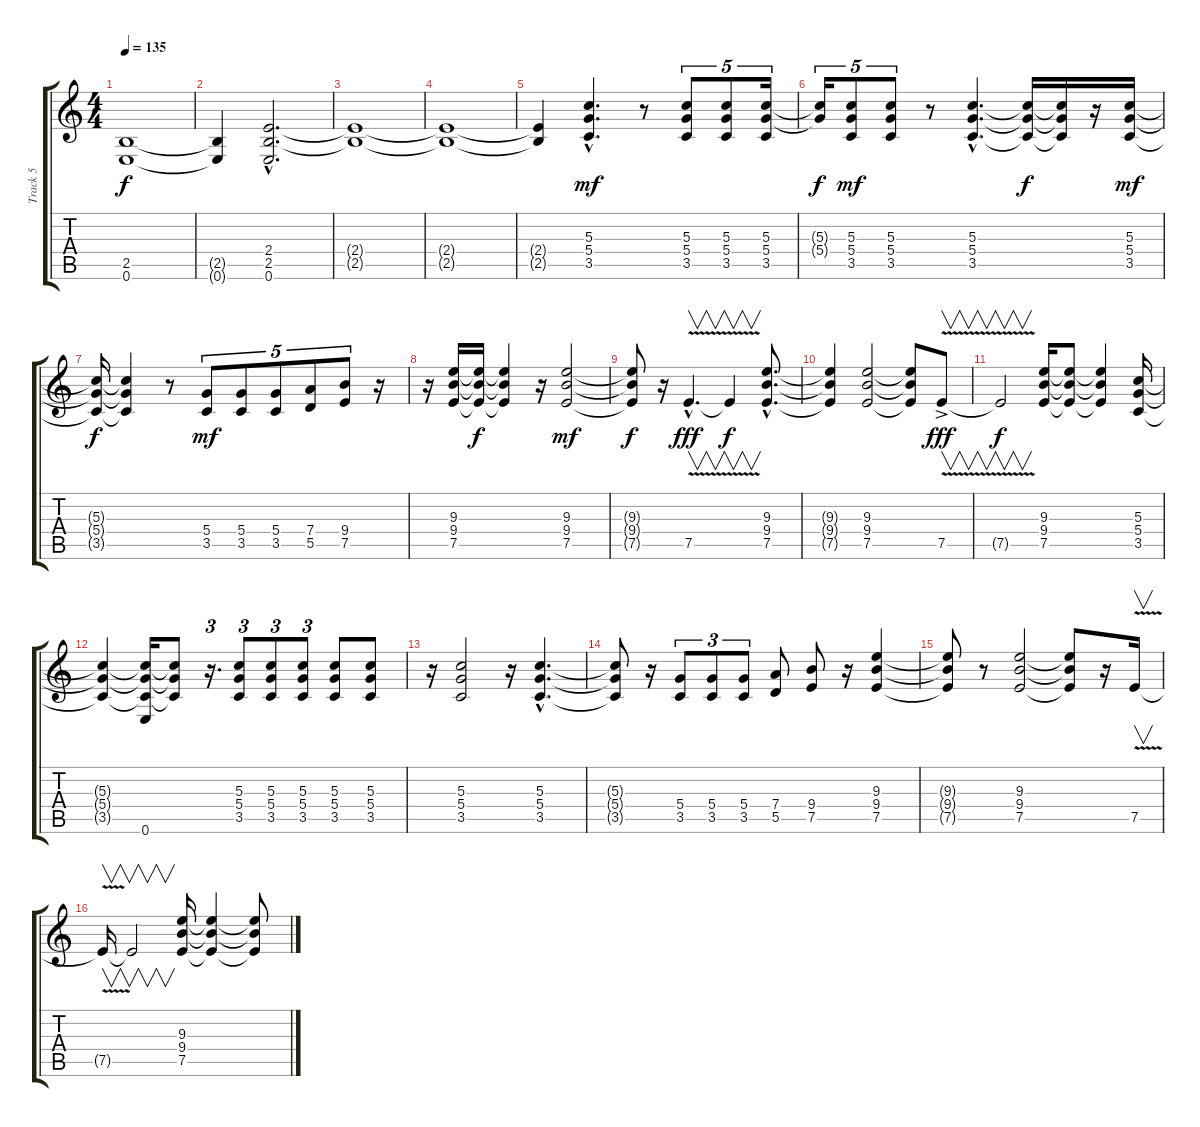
\track ("Track 5" "Track 5") {instrument overdrivenguitar}
\staff {score tabs}
\tuning (E4 B3 G3 D3 A2 E2) {hide}
\ts (4 4)
\tempo 135
\clef g2
\ks c
(2.5{t} 0.6{t}).1{dy f} |
(2.5{t} 0.6{t}).4 (2.4{hac} 2.5{hac} 0.6{hac}).2{d} |
(2.4{t} 2.5{t}).1 |
(2.4{t} 2.5{t}).1 |
(2.4{t} 2.5{t}).4 (5.3{hac} 5.4{hac} 3.5{hac}).4{d dy mf} r.8 (5.3 5.4 3.5).8{tu (5 4)} (5.3 5.4 3.5).8{tu (5 4)} (5.3 5.4 3.5).16{tu (5 4)} |
(5.3{t} 5.4{t}).16{tu (5 4) dy f} (5.3 5.4 3.5).8{tu (5 4) dy mf} (5.3 5.4 3.5).8{tu (5 4)} r.8 (5.3{hac} 5.4{hac} 3.5{hac}).4{d} (5.3{t} 5.4{t} 3.5{t}).16{dy f} (5.3{t} 5.4{t} 3.5{t}).16 r.16 (5.3 5.4 3.5).16{dy mf} |
(5.3{t} 5.4{t} 3.5{t}).16{dy f} (5.3{t} 5.4{t} 3.5{t}).4 r.8 (5.4 3.5).8{tu (5 4) dy mf} (5.4 3.5).8{tu (5 4)} (5.4 3.5).8{tu (5 4)} (7.4 5.5).8{tu (5 4)} (9.4 7.5).8{tu (5 4)} r.16 |
r.16 (9.3 9.4 7.5).16 (9.3{t} 9.4{t} 7.5{t}).16{dy f} (9.3{t} 9.4{t} 7.5{t}).4 r.16 (9.3 9.4 7.5).2{dy mf} |
(9.3{t} 9.4{t} 7.5{t}).8{dy f} r.16 7.5{v hac}.4{v d dy fff} 7.5{t}.4{v dy f} (9.3{hac} 9.4{hac} 7.5{hac}).8{d} |
(9.3{t} 9.4{t} 7.5{t}).4 (9.3 9.4 7.5).2 (9.3{t} 9.4{t} 7.5{t}).8 7.5{v ac}.8{v dy fff} |
7.5{t}.2{v dy f} (9.3 9.4 7.5).16 (9.3{t} 9.4{t} 7.5{t}).8 (9.3{t} 9.4{t} 7.5{t}).4 (5.3 5.4 3.5).16 |
(5.3{t} 5.4{t} 3.5{t}).4 (5.3{t} 5.4{t} 3.5{t} 0.6).16 (5.3{t} 5.4{t} 3.5{t}).8 r.16{d tu (3 2)} (5.3 5.4 3.5).8{tu (3 2)} (5.3 5.4 3.5).8{tu (3 2)} (5.3 5.4 3.5).8{tu (3 2)} (5.3 5.4 3.5).8 (5.3 5.4 3.5).8 |
r.16 (5.3 5.4 3.5).2 r.16 (5.3{hac} 5.4{hac} 3.5{hac}).4{d} |
(5.3{t} 5.4{t} 3.5{t}).8 r.16 (5.4 3.5).8{tu (3 2)} (5.4 3.5).8{tu (3 2)} (5.4 3.5).8{tu (3 2)} (7.4 5.5).8 (9.4 7.5).8 r.16 (9.3 9.4 7.5).4 |
(9.3{t} 9.4{t} 7.5{t}).8 r.8 (9.3 9.4 7.5).2 (9.3{t} 9.4{t} 7.5{t}).8 r.16 7.5{v}.16{v} |
7.5{t}.16{v} 7.5{t}.2{v} (9.3 9.4 7.5).16 (9.3{t} 9.4{t} 7.5{t}).4 (9.3{t} 9.4{t} 7.5{t}).8
